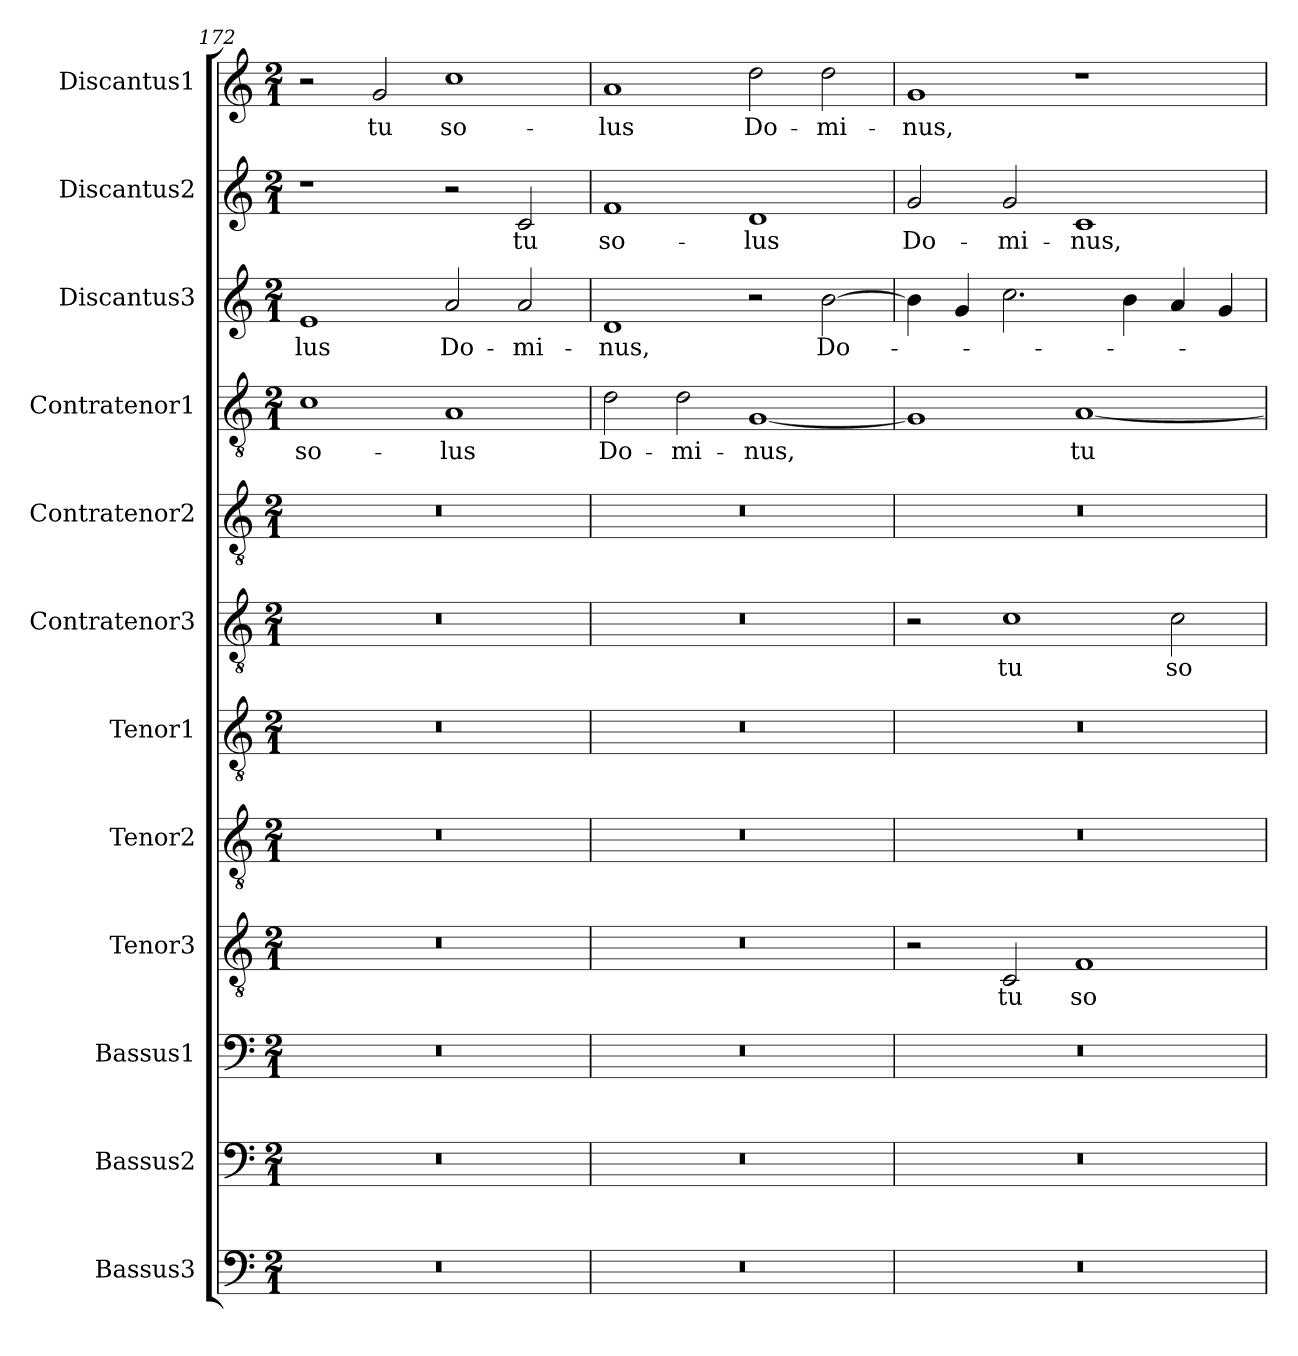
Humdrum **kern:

**kern	**kern	**kern	**kern	**text	**kern	**kern	**kern	**text	**kern	**kern	**text	**kern	**text	**kern	**text	**kern	**text
*part12	*part11	*part10	*part9	*part9	*part8	*part7	*part6	*part6	*part5	*part4	*part4	*part3	*part3	*part2	*part2	*part1	*part1
*staff12	*staff11	*staff10	*staff9	*staff9	*staff8	*staff7	*staff6	*staff6	*staff5	*staff4	*staff4	*staff3	*staff3	*staff2	*staff2	*staff1	*staff1
*I"Bassus3	*I"Bassus2	*I"Bassus1	*I"Tenor3	*	*I"Tenor2	*I"Tenor1	*I"Contratenor3	*	*I"Contratenor2	*I"Contratenor1	*	*I"Discantus3	*	*I"Discantus2	*	*I"Discantus1	*
*I'B3	*I'B2	*I'B1	*I'T3	*	*I'T2	*I'T1	*I'Ct3	*	*I'Ct2	*I'Ct1	*	*I'D3	*	*I'D2	*	*I'D1	*
*clefF4	*clefF4	*clefF4	*clefGv2	*	*clefGv2	*clefGv2	*clefGv2	*	*clefGv2	*clefGv2	*	*clefG2	*	*clefG2	*	*clefG2	*
*k[]	*k[]	*k[]	*k[]	*	*k[]	*k[]	*k[]	*	*k[]	*k[]	*	*k[]	*	*k[]	*	*k[]	*
*M2/1	*M2/1	*M2/1	*M2/1	*	*M2/1	*M2/1	*M2/1	*	*M2/1	*M2/1	*	*M2/1	*	*M2/1	*	*M2/1	*
=172	=172	=172	=172	=172	=172	=172	=172	=172	=172	=172	=172	=172	=172	=172	=172	=172	=172
0r	0r	0r	0r	.	0r	0r	0r	.	0r	1c\	so-	1e/	-lus	1r	.	2r	.
.	.	.	.	.	.	.	.	.	.	.	.	.	.	.	.	2g/	tu
.	.	.	.	.	.	.	.	.	.	1A/	-lus	2a/	Do-	2r	.	1cc\	so-
.	.	.	.	.	.	.	.	.	.	.	.	2a/	-mi-	2c/	tu	.	.
=173	=173	=173	=173	=173	=173	=173	=173	=173	=173	=173	=173	=173	=173	=173	=173	=173	=173
0r	0r	0r	0r	.	0r	0r	0r	.	0r	2d\	Do-	1d/	-nus,	1f/	so-	1a/	-lus
.	.	.	.	.	.	.	.	.	.	2d\	-mi-	.	.	.	.	.	.
.	.	.	.	.	.	.	.	.	.	[1G/	-nus,	2r	.	1d/	-lus	2dd\	Do-
.	.	.	.	.	.	.	.	.	.	.	.	[2b\	Do-	.	.	2dd\	-mi-
=174	=174	=174	=174	=174	=174	=174	=174	=174	=174	=174	=174	=174	=174	=174	=174	=174	=174
0r	0r	0r	2r	.	0r	0r	2r	.	0r	1G/]	.	4b\]	.	2g/	Do-	1g/	-nus,
.	.	.	.	.	.	.	.	.	.	.	.	4g/	.	.	.	.	.
.	.	.	2C/	tu	.	.	1c\	tu	.	.	.	2.cc\	.	2g/	-mi-	.	.
.	.	.	1F/	so-	.	.	.	.	.	[1A/	tu	.	.	1c/	-nus,	1r	.
.	.	.	.	.	.	.	.	.	.	.	.	4b\	.	.	.	.	.
.	.	.	.	.	.	.	2c\	so-	.	.	.	4a/	.	.	.	.	.
.	.	.	.	.	.	.	.	.	.	.	.	4g/	.	.	.	.	.
=	=	=	=	=	=	=	=	=	=	=	=	=	=	=	=	=	=
*-	*-	*-	*-	*-	*-	*-	*-	*-	*-	*-	*-	*-	*-	*-	*-	*-	*-
